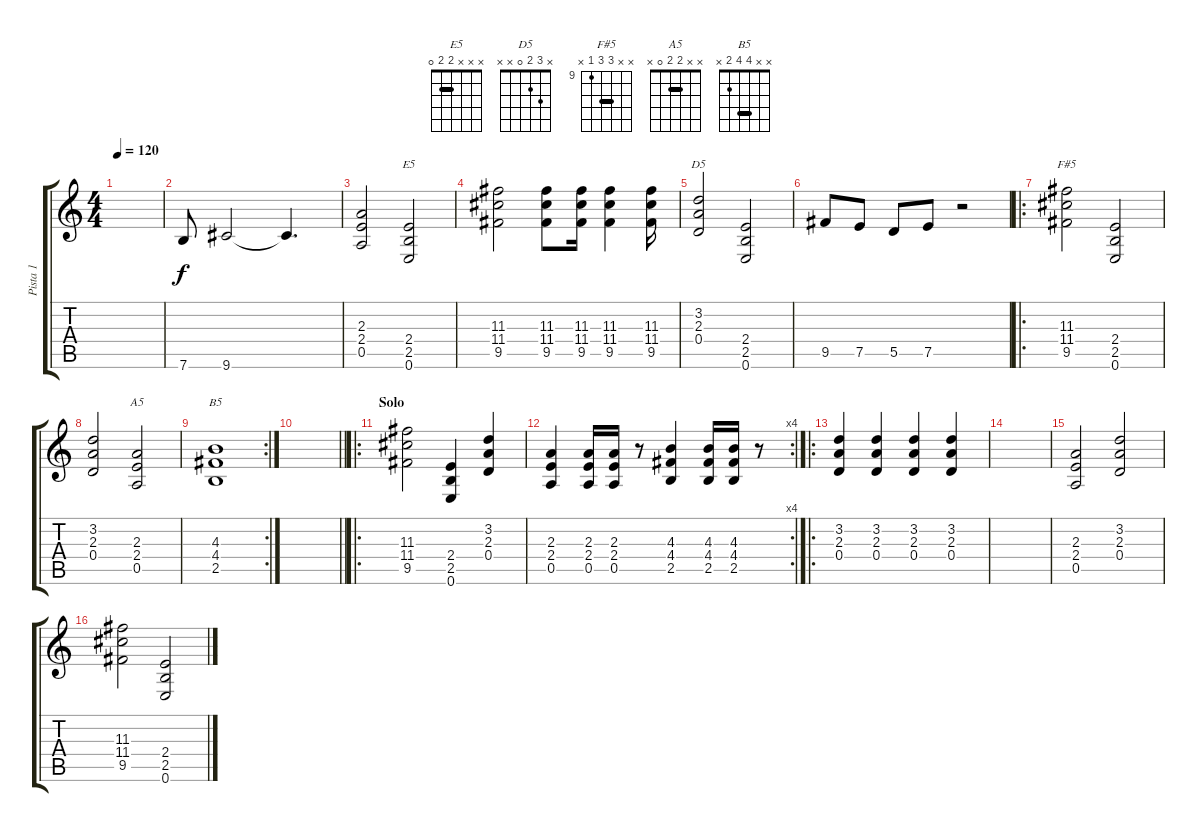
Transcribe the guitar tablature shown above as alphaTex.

\track ("Pista 1" "Pista 1") {instrument overdrivenguitar}
\staff {score tabs}
\tuning (E4 B3 G3 D3 A2 E2) {hide}
\chord ("E5" x x x 2 2 0) {barre 2}
\chord ("D5" x 3 2 0 x x)
\chord ("F#5" x x 11 11 9 x) {firstfret 9 barre 11}
\chord ("A5" x x 2 2 0 x) {barre 2}
\chord ("B5" x x 4 4 2 x) {barre 4}
\ts (4 4)
\tempo 120
\clef g2
\ks c
|
7.6.8 9.6.2 9.6{t}.4{d} |
(2.3 2.4 0.5).2 (2.4 2.5 0.6).2{ch "E5"} |
(11.3 11.4 9.5).2 (11.3 11.4 9.5).8 (11.3 11.4 9.5).16 (11.3 11.4 9.5).4 (11.3 11.4 9.5).16 |
(3.2 2.3 0.4).2{ch "D5"} (2.4 2.5 0.6).2 |
9.5.8 7.5.8 5.5.8 7.5.8 r.2 |
\ro
(11.3 11.4 9.5).2{ch "F#5"} (2.4 2.5 0.6).2 |
(3.2 2.3 0.4).2 (2.3 2.4 0.5).2{ch "A5"} |
\rc 2
(4.3 4.4 2.5).1{ch "B5"} |
\barLineRight lightlight
|
\ro
\section ("" "Solo")
(11.3 11.4 9.5).2 (2.4 2.5 0.6).4 (3.2 2.3 0.4).4 |
\rc 4
(2.3 2.4 0.5).4 (2.3 2.4 0.5).16 (2.3 2.4 0.5).16 r.8 (4.3 4.4 2.5).4 (4.3 4.4 2.5).16 (4.3 4.4 2.5).16 r.8 |
\ro
(3.2 2.3 0.4).4 (3.2 2.3 0.4).4 (3.2 2.3 0.4).4 (3.2 2.3 0.4).4 |
|
(2.3 2.4 0.5).2 (3.2 2.3 0.4).2 |
(11.3 11.4 9.5).2 (2.4 2.5 0.6).2
